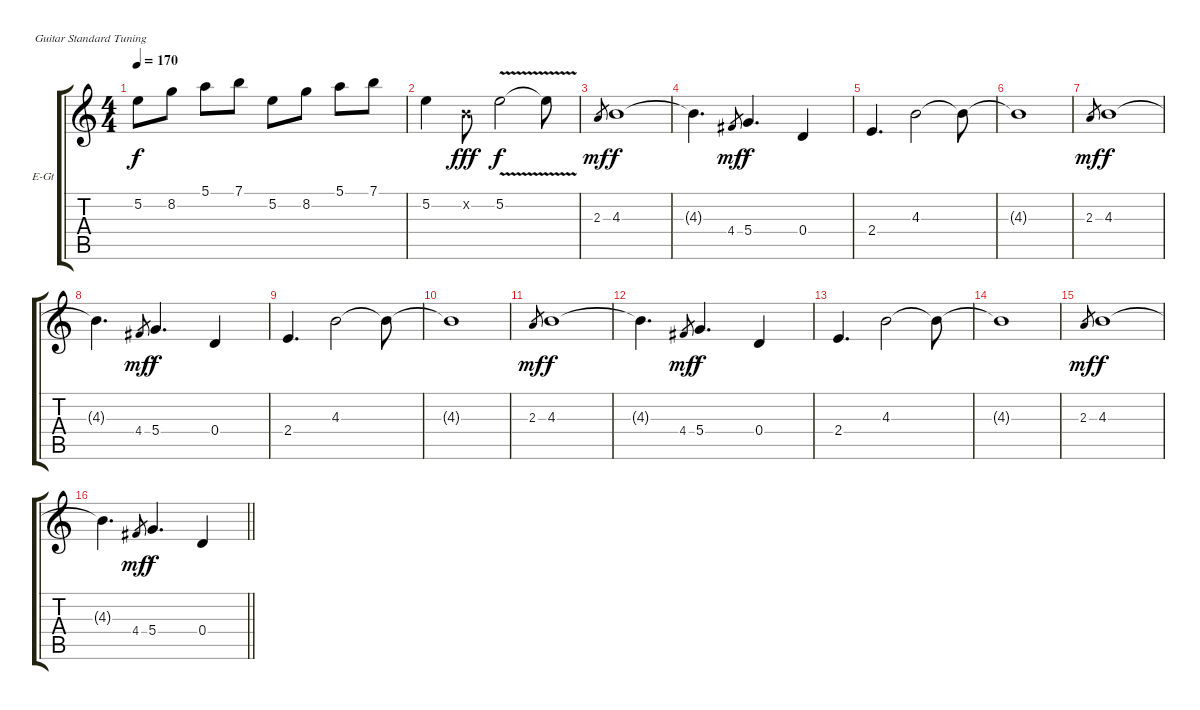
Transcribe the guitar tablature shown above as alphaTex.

\bracketExtendMode groupsimilarinstruments
\firstSystemTrackNameOrientation horizontal
\otherSystemsTrackNameOrientation horizontal
\track ("Þðèé Êàñïàðÿí" "E-Gt") {solo instrument electricguitarmuted}
\staff {score tabs}
\tuning (E4 B3 G3 D3 A2 E2)
\ts (4 4)
\tempo 170
\clef g2
\ks c
5.2.8{dy f} 8.2.8 5.1.8 7.1.8 5.2.8 8.2.8 5.1.8 7.1.8 |
5.2.4 0.2{x}.8{dy fff} 5.2{v}.2{dy f} 5.2{v t}.8 |
2.3.8{gr dy mf} 4.3.1{dy f} |
4.3{t}.4{d} 4.4.8{gr dy mf} 5.4.4{d dy f} 0.4.4 |
2.4.4{d} 4.3.2 4.3{t}.8 |
4.3{t}.1 |
2.3.8{gr dy mf} 4.3.1{dy f} |
4.3{t}.4{d} 4.4.8{gr dy mf} 5.4.4{d dy f} 0.4.4 |
2.4.4{d} 4.3.2 4.3{t}.8 |
4.3{t}.1 |
2.3.8{gr dy mf} 4.3.1{dy f} |
4.3{t}.4{d} 4.4.8{gr dy mf} 5.4.4{d dy f} 0.4.4 |
2.4.4{d} 4.3.2 4.3{t}.8 |
4.3{t}.1 |
2.3.8{gr dy mf} 4.3.1{dy f} |
\barLineRight lightlight
4.3{t}.4{d} 4.4.8{gr dy mf} 5.4.4{d dy f} 0.4.4
